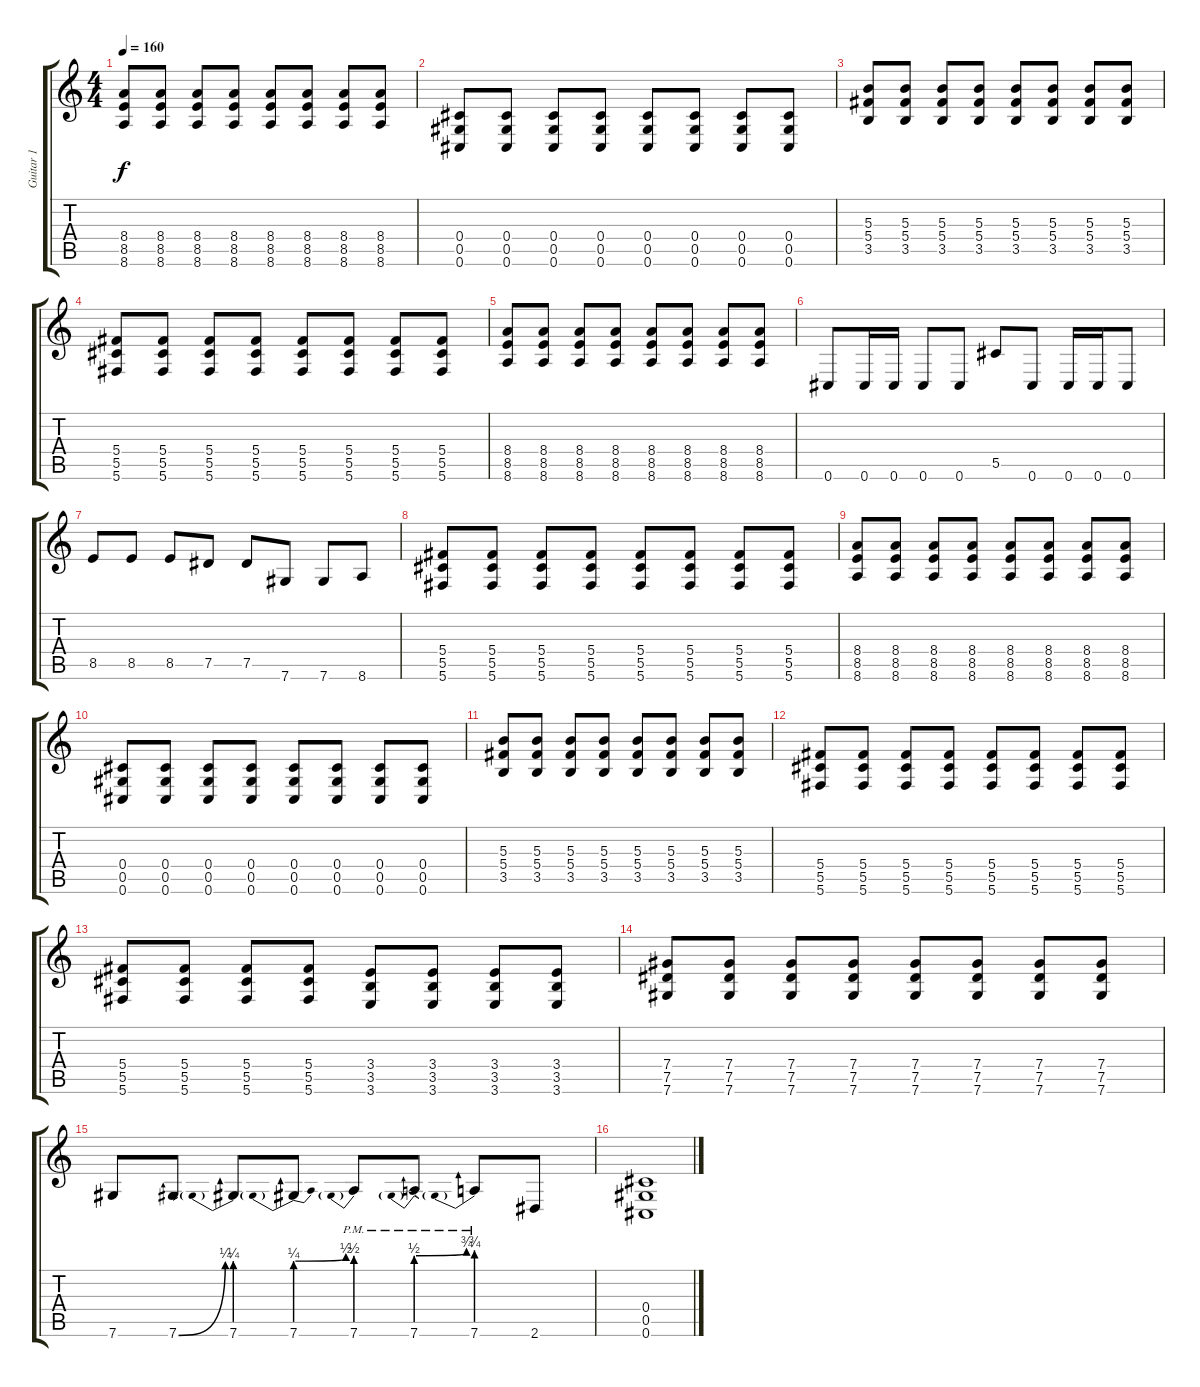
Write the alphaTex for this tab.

\track ("Guitar 1" "Guitar 1") {instrument distortionguitar}
\staff {score tabs}
\tuning (Eb4 Bb3 Gb3 Db3 Ab2 Db2) {hide}
\ts (4 4)
\tempo 160
\clef g2
\ks c
(8.4 8.5 8.6).8{dy f} (8.4 8.5 8.6).8 (8.4 8.5 8.6).8 (8.4 8.5 8.6).8 (8.4 8.5 8.6).8 (8.4 8.5 8.6).8 (8.4 8.5 8.6).8 (8.4 8.5 8.6).8 |
(0.4 0.5 0.6).8 (0.4 0.5 0.6).8 (0.4 0.5 0.6).8 (0.4 0.5 0.6).8 (0.4 0.5 0.6).8 (0.4 0.5 0.6).8 (0.4 0.5 0.6).8 (0.4 0.5 0.6).8 |
(5.3 5.4 3.5).8 (5.3 5.4 3.5).8 (5.3 5.4 3.5).8 (5.3 5.4 3.5).8 (5.3 5.4 3.5).8 (5.3 5.4 3.5).8 (5.3 5.4 3.5).8 (5.3 5.4 3.5).8 |
(5.4 5.5 5.6).8 (5.4 5.5 5.6).8 (5.4 5.5 5.6).8 (5.4 5.5 5.6).8 (5.4 5.5 5.6).8 (5.4 5.5 5.6).8 (5.4 5.5 5.6).8 (5.4 5.5 5.6).8 |
(8.4 8.5 8.6).8 (8.4 8.5 8.6).8 (8.4 8.5 8.6).8 (8.4 8.5 8.6).8 (8.4 8.5 8.6).8 (8.4 8.5 8.6).8 (8.4 8.5 8.6).8 (8.4 8.5 8.6).8 |
0.6.8 0.6.16 0.6.16 0.6.8 0.6.8 5.5.8 0.6.8 0.6.16 0.6.16 0.6.8 |
8.5.8 8.5.8 8.5.8 7.5.8 7.5.8 7.6.8 7.6.8 8.6.8 |
(5.4 5.5 5.6).8 (5.4 5.5 5.6).8 (5.4 5.5 5.6).8 (5.4 5.5 5.6).8 (5.4 5.5 5.6).8 (5.4 5.5 5.6).8 (5.4 5.5 5.6).8 (5.4 5.5 5.6).8 |
(8.4 8.5 8.6).8 (8.4 8.5 8.6).8 (8.4 8.5 8.6).8 (8.4 8.5 8.6).8 (8.4 8.5 8.6).8 (8.4 8.5 8.6).8 (8.4 8.5 8.6).8 (8.4 8.5 8.6).8 |
(0.4 0.5 0.6).8 (0.4 0.5 0.6).8 (0.4 0.5 0.6).8 (0.4 0.5 0.6).8 (0.4 0.5 0.6).8 (0.4 0.5 0.6).8 (0.4 0.5 0.6).8 (0.4 0.5 0.6).8 |
(5.3 5.4 3.5).8 (5.3 5.4 3.5).8 (5.3 5.4 3.5).8 (5.3 5.4 3.5).8 (5.3 5.4 3.5).8 (5.3 5.4 3.5).8 (5.3 5.4 3.5).8 (5.3 5.4 3.5).8 |
(5.4 5.5 5.6).8 (5.4 5.5 5.6).8 (5.4 5.5 5.6).8 (5.4 5.5 5.6).8 (5.4 5.5 5.6).8 (5.4 5.5 5.6).8 (5.4 5.5 5.6).8 (5.4 5.5 5.6).8 |
(5.4 5.5 5.6).8 (5.4 5.5 5.6).8 (5.4 5.5 5.6).8 (5.4 5.5 5.6).8 (3.4 3.5 3.6).8 (3.4 3.5 3.6).8 (3.4 3.5 3.6).8 (3.4 3.5 3.6).8 |
(7.4 7.5 7.6).8 (7.4 7.5 7.6).8 (7.4 7.5 7.6).8 (7.4 7.5 7.6).8 (7.4 7.5 7.6).8 (7.4 7.5 7.6).8 (7.4 7.5 7.6).8 (7.4 7.5 7.6).8 |
7.6.8 7.6{be (bend 0 0 60 1)}.8 7.6{be (prebend 0 1 60 1)}.8 7.6{be (prebendbend 0 1 60 2)}.8 7.6{be (prebend 0 2 60 2) pm}.8 7.6{be (prebendbend 0 2 60 3) pm}.8 7.6{be (prebend 0 3 60 3) pm}.8 2.6.8 |
(0.4 0.5 0.6).1
